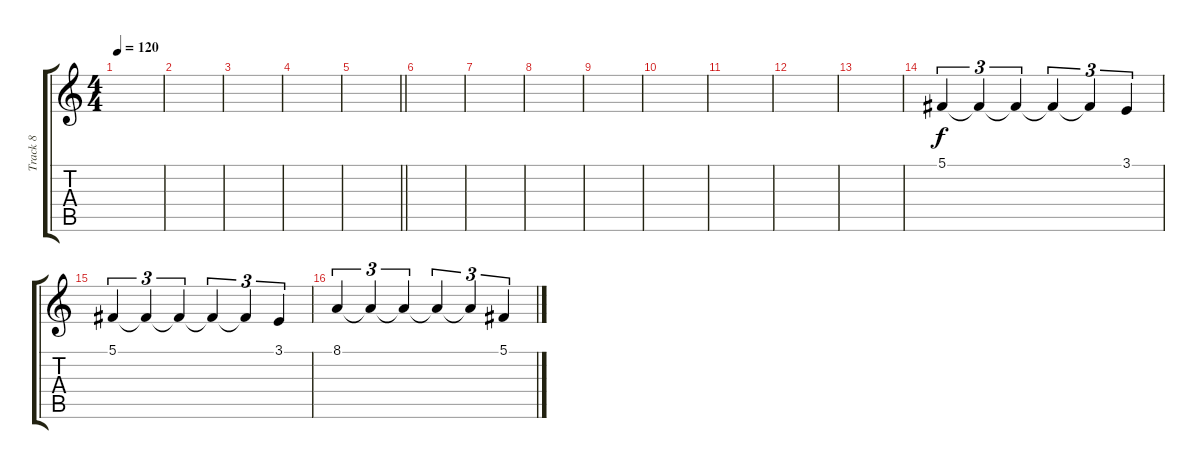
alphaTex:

\track ("Track 8" "Track 8") {instrument flute}
\staff {score tabs}
\tuning (Db4 Ab3 E3 B2 Gb2 B1) {hide}
\ts (4 4)
\tempo 120
\clef g2
\ks c
|
|
|
|
\barLineRight lightlight
|
\section ("" " ")
|
|
|
|
|
|
|
|
5.1.4{tu (3 2)} 5.1{t}.4{tu (3 2)} 5.1{t}.4{tu (3 2)} 5.1{t}.4{tu (3 2)} 5.1{t}.4{tu (3 2)} 3.1.4{tu (3 2)} |
5.1.4{tu (3 2)} 5.1{t}.4{tu (3 2)} 5.1{t}.4{tu (3 2)} 5.1{t}.4{tu (3 2)} 5.1{t}.4{tu (3 2)} 3.1.4{tu (3 2)} |
8.1.4{tu (3 2)} 8.1{t}.4{tu (3 2)} 8.1{t}.4{tu (3 2)} 8.1{t}.4{tu (3 2)} 8.1{t}.4{tu (3 2)} 5.1.4{tu (3 2)}
